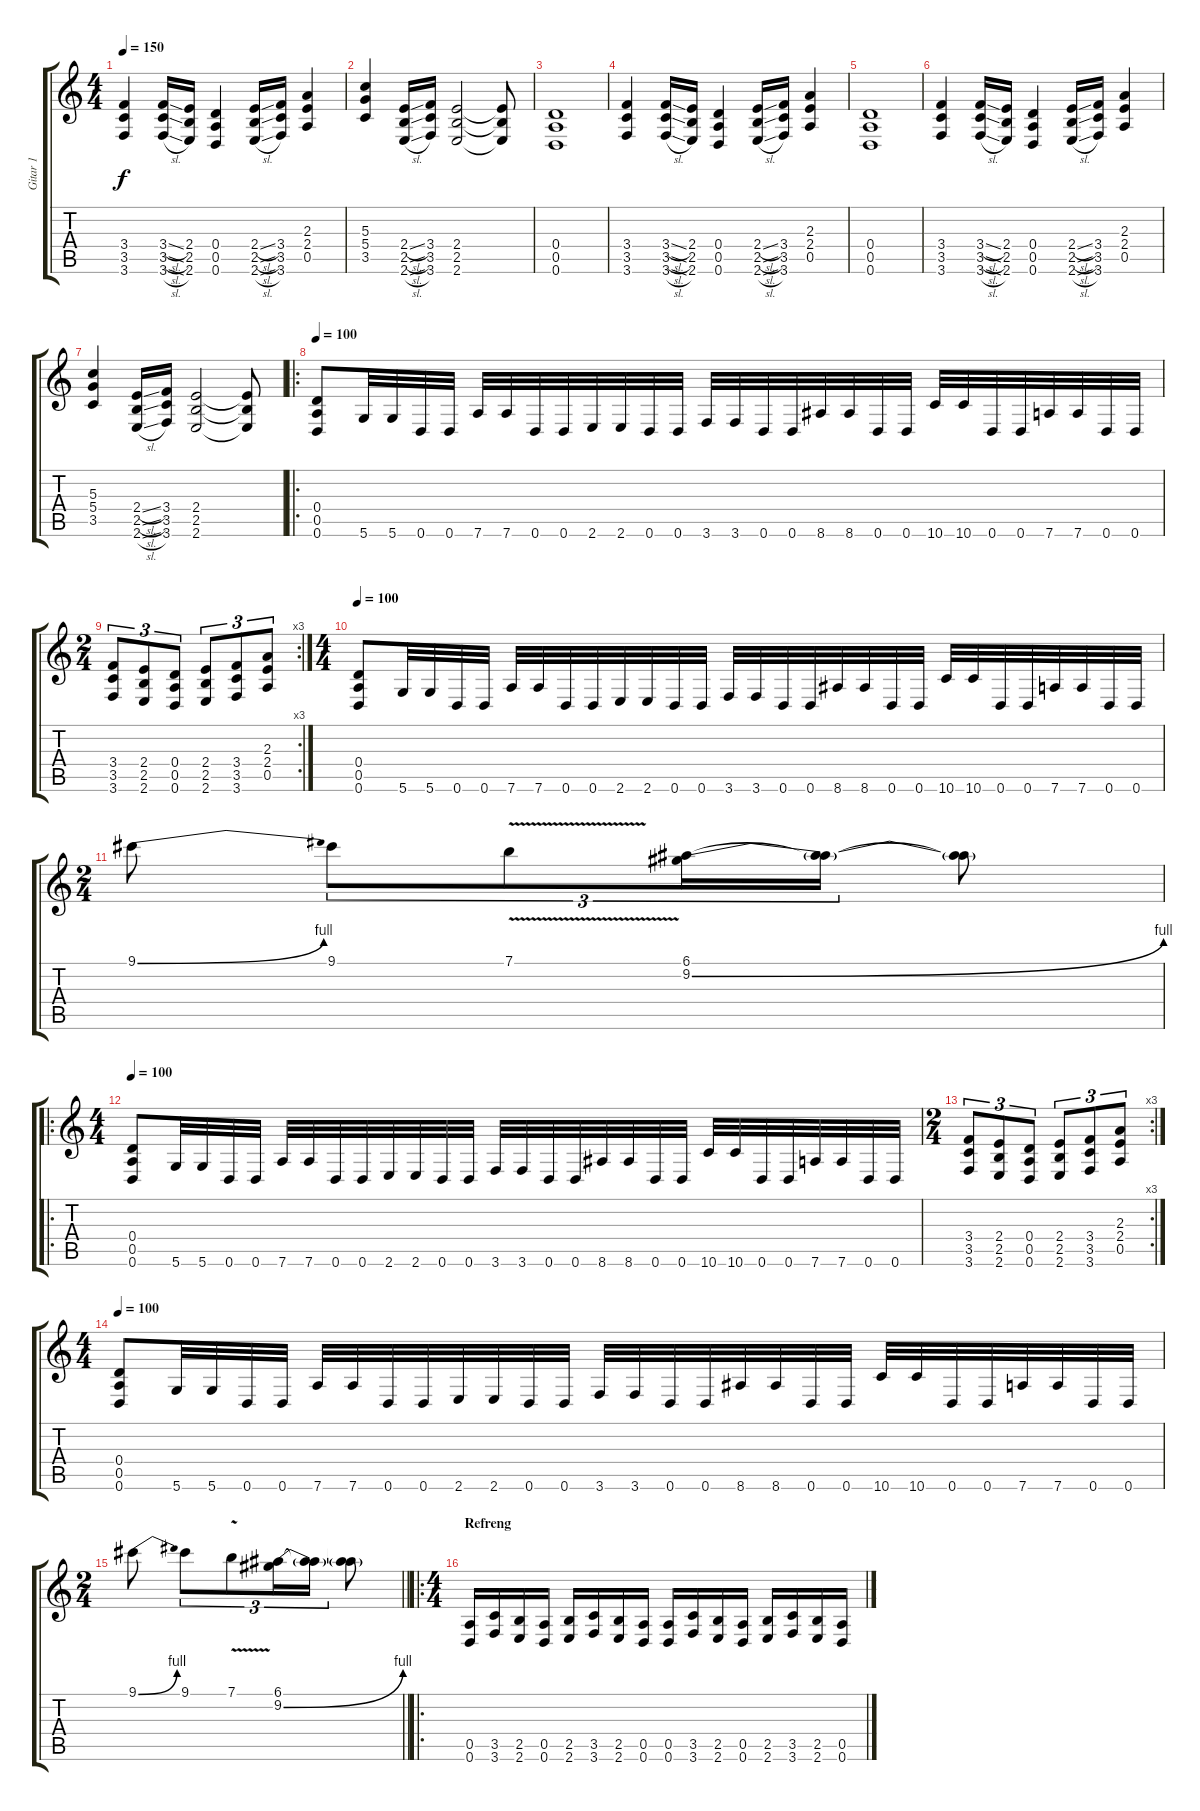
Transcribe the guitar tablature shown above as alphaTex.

\track ("Gitar 1" "Gitar 1") {instrument overdrivenguitar}
\staff {score tabs}
\tuning (E4 B3 G3 D3 A2 D2) {hide}
\ts (4 4)
\tempo 150
\clef g2
\ks c
(3.4 3.5 3.6).4{dy f} (3.4{sl} 3.5{sl} 3.6{sl}).16 (2.4 2.5 2.6).16 (0.4 0.5 0.6).4 (2.4{sl} 2.5{sl} 2.6{sl}).16 (3.4 3.5 3.6).16 (2.3 2.4 0.5).4 |
(5.3 5.4 3.5).4 (2.4{sl} 2.5{sl} 2.6{sl}).16 (3.4 3.5 3.6).16 (2.4 2.5 2.6).2 (2.4{t} 2.5{t} 2.6{t}).8 |
(0.4 0.5 0.6).1 |
(3.4 3.5 3.6).4 (3.4{sl} 3.5{sl} 3.6{sl}).16 (2.4 2.5 2.6).16 (0.4 0.5 0.6).4 (2.4{sl} 2.5{sl} 2.6{sl}).16 (3.4 3.5 3.6).16 (2.3 2.4 0.5).4 |
(0.4 0.5 0.6).1 |
(3.4 3.5 3.6).4 (3.4{sl} 3.5{sl} 3.6{sl}).16 (2.4 2.5 2.6).16 (0.4 0.5 0.6).4 (2.4{sl} 2.5{sl} 2.6{sl}).16 (3.4 3.5 3.6).16 (2.3 2.4 0.5).4 |
(5.3 5.4 3.5).4 (2.4{sl} 2.5{sl} 2.6{sl}).16 (3.4 3.5 3.6).16 (2.4 2.5 2.6).2 (2.4{t} 2.5{t} 2.6{t}).8 |
\ro
\tempo 100
(0.4 0.5 0.6).8 5.6.32 5.6.32 0.6.32 0.6.32 7.6.32 7.6.32 0.6.32 0.6.32 2.6.32 2.6.32 0.6.32 0.6.32 3.6.32 3.6.32 0.6.32 0.6.32 8.6.32 8.6.32 0.6.32 0.6.32 10.6.32 10.6.32 0.6.32 0.6.32 7.6.32 7.6.32 0.6.32 0.6.32 |
\rc 3
\ts (2 4)
(3.4 3.5 3.6).8{tu (3 2)} (2.4 2.5 2.6).8{tu (3 2)} (0.4 0.5 0.6).8{tu (3 2)} (2.4 2.5 2.6).8{tu (3 2)} (3.4 3.5 3.6).8{tu (3 2)} (2.3 2.4 0.5).8{tu (3 2)} |
\ts (4 4)
\tempo 100
(0.4 0.5 0.6).8 5.6.32 5.6.32 0.6.32 0.6.32 7.6.32 7.6.32 0.6.32 0.6.32 2.6.32 2.6.32 0.6.32 0.6.32 3.6.32 3.6.32 0.6.32 0.6.32 8.6.32 8.6.32 0.6.32 0.6.32 10.6.32 10.6.32 0.6.32 0.6.32 7.6.32 7.6.32 0.6.32 0.6.32 |
\ts (2 4)
9.1{be (bend 0 0 60 4)}.8 9.1.8{tu (3 2)} 7.1{v}.8{tu (3 2)} (6.1 9.2{be (bend 0 0 60 4)}).16{tu (3 2)} (6.1{t} 9.2{t}).16{tu (3 2)} (6.1{t} 9.2{t}).8 |
\ro
\ts (4 4)
\tempo 100
(0.4 0.5 0.6).8 5.6.32 5.6.32 0.6.32 0.6.32 7.6.32 7.6.32 0.6.32 0.6.32 2.6.32 2.6.32 0.6.32 0.6.32 3.6.32 3.6.32 0.6.32 0.6.32 8.6.32 8.6.32 0.6.32 0.6.32 10.6.32 10.6.32 0.6.32 0.6.32 7.6.32 7.6.32 0.6.32 0.6.32 |
\rc 3
\ts (2 4)
(3.4 3.5 3.6).8{tu (3 2)} (2.4 2.5 2.6).8{tu (3 2)} (0.4 0.5 0.6).8{tu (3 2)} (2.4 2.5 2.6).8{tu (3 2)} (3.4 3.5 3.6).8{tu (3 2)} (2.3 2.4 0.5).8{tu (3 2)} |
\ts (4 4)
\tempo 100
(0.4 0.5 0.6).8 5.6.32 5.6.32 0.6.32 0.6.32 7.6.32 7.6.32 0.6.32 0.6.32 2.6.32 2.6.32 0.6.32 0.6.32 3.6.32 3.6.32 0.6.32 0.6.32 8.6.32 8.6.32 0.6.32 0.6.32 10.6.32 10.6.32 0.6.32 0.6.32 7.6.32 7.6.32 0.6.32 0.6.32 |
\ts (2 4)
\barLineRight lightlight
9.1{be (bend 0 0 60 4)}.8 9.1.8{tu (3 2)} 7.1{v}.8{tu (3 2)} (6.1 9.2{be (bend 0 0 60 4)}).16{tu (3 2)} (6.1{t} 9.2{t}).16{tu (3 2)} (6.1{t} 9.2{t}).8 |
\ro
\ts (4 4)
\section ("" "Refreng")
(0.5 0.6).16 (3.5 3.6).16 (2.5 2.6).16 (0.5 0.6).16 (2.5 2.6).16 (3.5 3.6).16 (2.5 2.6).16 (0.5 0.6).16 (0.5 0.6).16 (3.5 3.6).16 (2.5 2.6).16 (0.5 0.6).16 (2.5 2.6).16 (3.5 3.6).16 (2.5 2.6).16 (0.5 0.6).16
